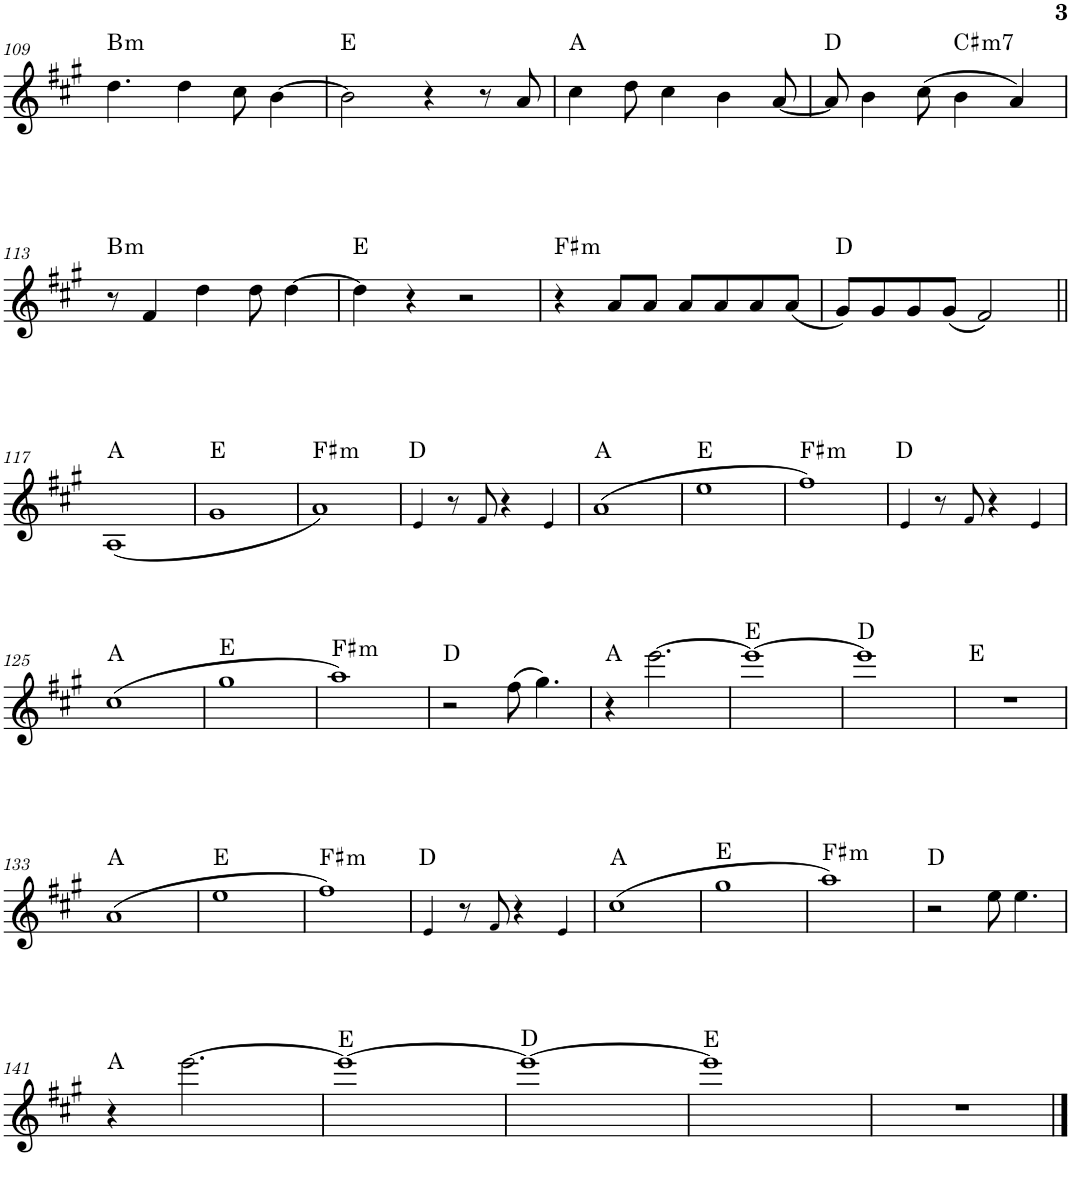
**kern	**harte
*part1	*part1
*staff1	*
*I"Piano	*
*I'Pno.	*
!!LO:PB:g=z
*clefG2	*
*k[f#c#g#]	*
*M4/4	*
=109	=109
!	!LO:H:kt=m
4.dd\	B:min
4dd\	.
8cc#\	.
[4b\	.
=110	=110
2b\]	E:maj
4r	.
8r	.
8a/	.
=111	=111
4cc#\	A:maj
8dd\	.
4cc#\	.
4b\	.
[8a/	.
=112	=112
8a/]	D:maj
4b\	.
(8cc#\	.
!	!LO:H:kt=m7
4b\	C#:min7
4a/)	.
!!LO:LB:g=z
=113	=113
!	!LO:H:kt=m
8r	B:min
4f#/	.
4dd\	.
8dd\	.
[4dd\	.
=114	=114
4dd\]	E:maj
4r	.
2r	.
=115	=115
!	!LO:H:kt=m
4r	F#:min
8a/L	.
8a/J	.
8a/L	.
8a/	.
8a/	.
(8a/J	.
=116	=116
8g#/L)	D:maj
8g#/	.
8g#/	.
(8g#/J	.
2f#/)	.
!!LO:LB:g=z
=117||	=117||
(1A	A:maj
=118	=118
1g#	E:maj
=119	=119
!	!LO:H:kt=m
1a)	F#:min
=120	=120
4e!/	D:maj
8r	.
8f#!/	.
4r	.
4e!/	.
=121	=121
(1a	A:maj
=122	=122
1ee	E:maj
=123	=123
!	!LO:H:kt=m
1ff#)	F#:min
=124	=124
4e!/	D:maj
8r	.
8f#!/	.
4r	.
4e!/	.
!!LO:LB:g=z
=125	=125
(1cc#	A:maj
=126	=126
1gg#	E:maj
=127	=127
!	!LO:H:kt=m
1aa)	F#:min
=128	=128
2r	D:maj
(8ff#\	.
4.gg#\)	.
=129	=129
4r	A:maj
[2.eee\	.
=130	=130
1eee_	E:maj
=131	=131
1eee]	D:maj
=132	=132
1r	E:maj
!!LO:LB:g=z
=133	=133
(1a	A:maj
=134	=134
1ee	E:maj
=135	=135
!	!LO:H:kt=m
1ff#)	F#:min
=136	=136
4e!/	D:maj
8r	.
8f#!/	.
4r	.
4e!/	.
=137	=137
(1cc#	A:maj
=138	=138
1gg#	E:maj
=139	=139
!	!LO:H:kt=m
1aa)	F#:min
=140	=140
2r	D:maj
8ee\	.
4.ee\	.
!!LO:LB:g=z
=141	=141
4r	A:maj
[2.eee\	.
=142	=142
1eee_	E:maj
=143	=143
1eee_	D:maj
=144	=144
1eee]	E:maj
=145	=145
1r	.
==	==
*-	*-
